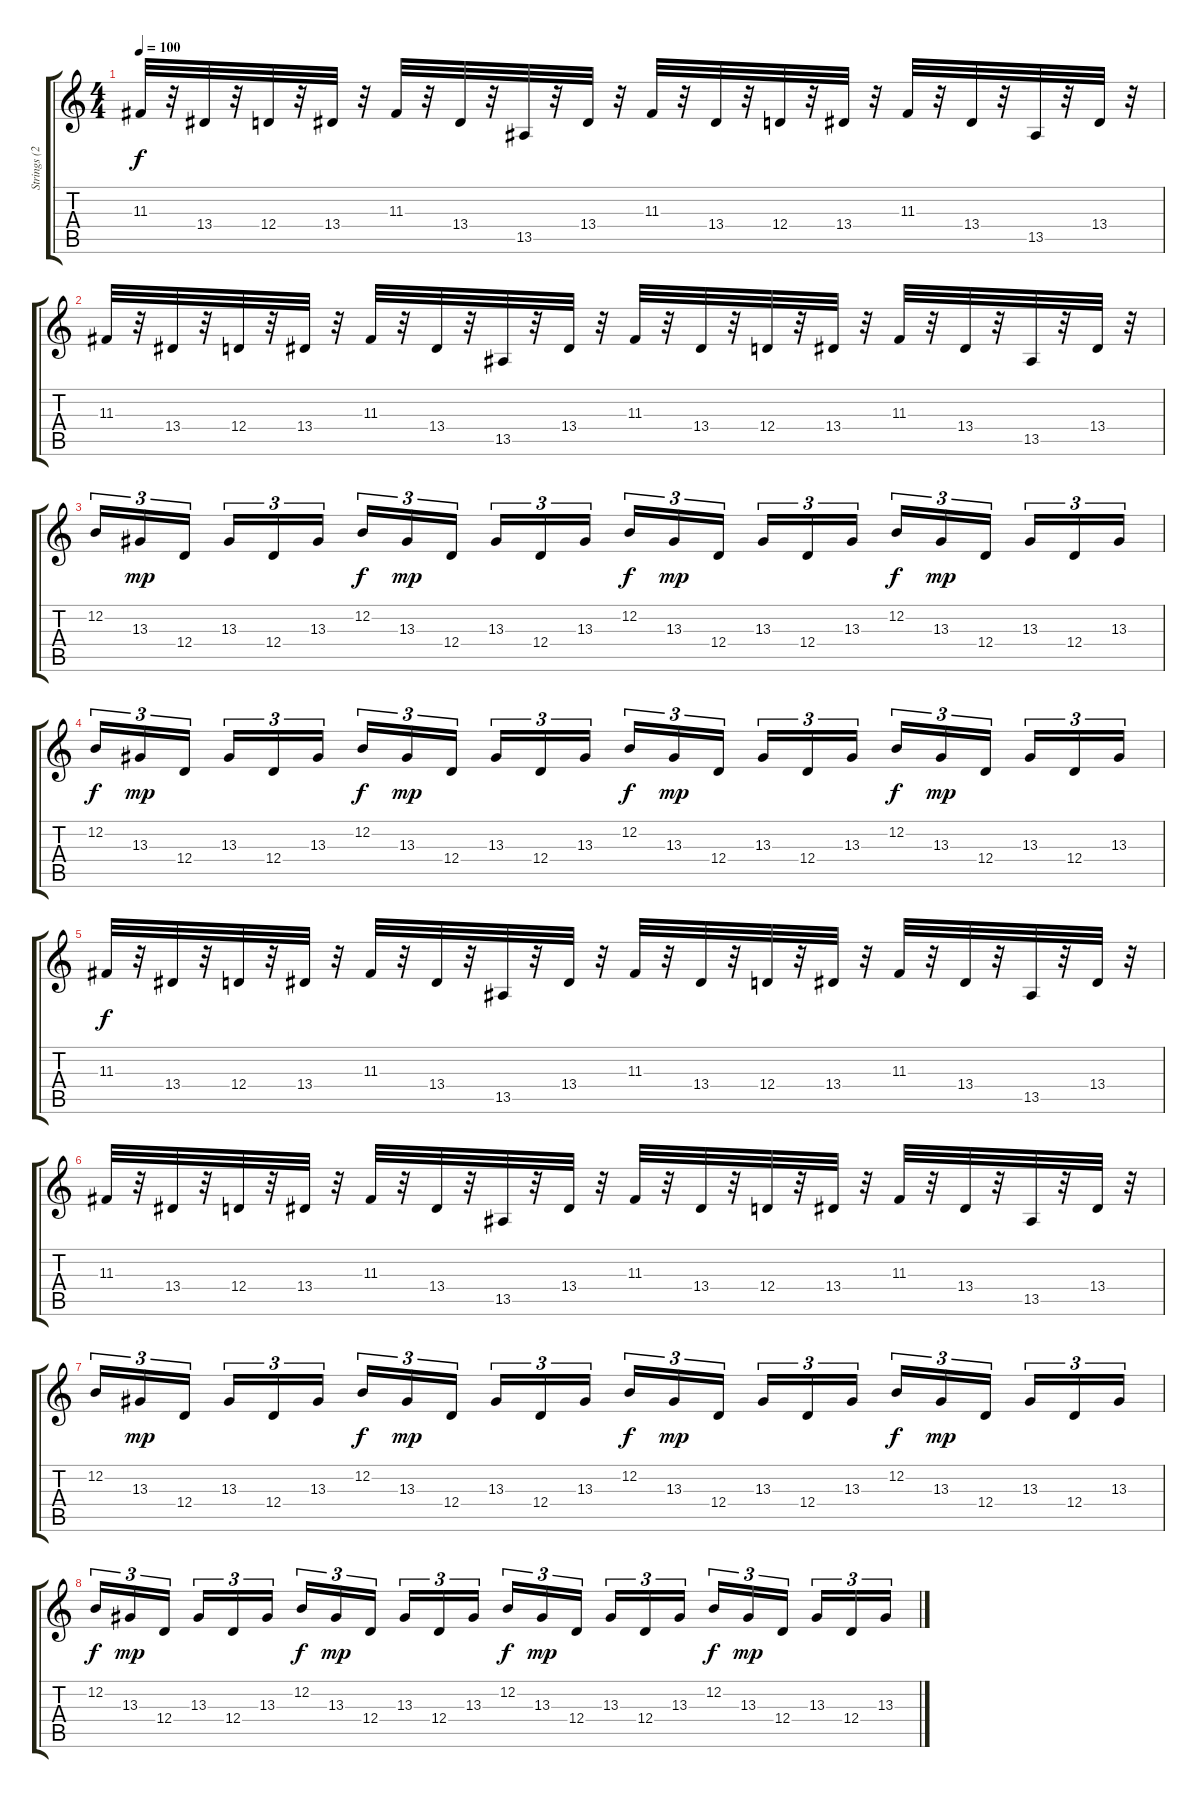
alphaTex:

\track ("Strings (2)" "Strings (2") {instrument tremolostrings}
\staff {score tabs}
\tuning (E4 B3 G3 D3 A2 E2) {hide}
\ts (4 4)
\tempo 100
\clef g2
\ks c
11.3.32{dy f} r.32 13.4.32 r.32 12.4.32 r.32 13.4.32 r.32 11.3.32 r.32 13.4.32 r.32 13.5.32 r.32 13.4.32 r.32 11.3.32 r.32 13.4.32 r.32 12.4.32 r.32 13.4.32 r.32 11.3.32 r.32 13.4.32 r.32 13.5.32 r.32 13.4.32 r.32 |
11.3.32 r.32 13.4.32 r.32 12.4.32 r.32 13.4.32 r.32 11.3.32 r.32 13.4.32 r.32 13.5.32 r.32 13.4.32 r.32 11.3.32 r.32 13.4.32 r.32 12.4.32 r.32 13.4.32 r.32 11.3.32 r.32 13.4.32 r.32 13.5.32 r.32 13.4.32 r.32 |
12.2.16{tu (3 2)} 13.3.16{tu (3 2) dy mp} 12.4.16{tu (3 2)} 13.3.16{tu (3 2)} 12.4.16{tu (3 2)} 13.3.16{tu (3 2)} 12.2.16{tu (3 2) dy f} 13.3.16{tu (3 2) dy mp} 12.4.16{tu (3 2)} 13.3.16{tu (3 2)} 12.4.16{tu (3 2)} 13.3.16{tu (3 2)} 12.2.16{tu (3 2) dy f} 13.3.16{tu (3 2) dy mp} 12.4.16{tu (3 2)} 13.3.16{tu (3 2)} 12.4.16{tu (3 2)} 13.3.16{tu (3 2)} 12.2.16{tu (3 2) dy f} 13.3.16{tu (3 2) dy mp} 12.4.16{tu (3 2)} 13.3.16{tu (3 2)} 12.4.16{tu (3 2)} 13.3.16{tu (3 2)} |
12.2.16{tu (3 2) dy f} 13.3.16{tu (3 2) dy mp} 12.4.16{tu (3 2)} 13.3.16{tu (3 2)} 12.4.16{tu (3 2)} 13.3.16{tu (3 2)} 12.2.16{tu (3 2) dy f} 13.3.16{tu (3 2) dy mp} 12.4.16{tu (3 2)} 13.3.16{tu (3 2)} 12.4.16{tu (3 2)} 13.3.16{tu (3 2)} 12.2.16{tu (3 2) dy f} 13.3.16{tu (3 2) dy mp} 12.4.16{tu (3 2)} 13.3.16{tu (3 2)} 12.4.16{tu (3 2)} 13.3.16{tu (3 2)} 12.2.16{tu (3 2) dy f} 13.3.16{tu (3 2) dy mp} 12.4.16{tu (3 2)} 13.3.16{tu (3 2)} 12.4.16{tu (3 2)} 13.3.16{tu (3 2)} |
11.3.32{dy f} r.32 13.4.32 r.32 12.4.32 r.32 13.4.32 r.32 11.3.32 r.32 13.4.32 r.32 13.5.32 r.32 13.4.32 r.32 11.3.32 r.32 13.4.32 r.32 12.4.32 r.32 13.4.32 r.32 11.3.32 r.32 13.4.32 r.32 13.5.32 r.32 13.4.32 r.32 |
11.3.32 r.32 13.4.32 r.32 12.4.32 r.32 13.4.32 r.32 11.3.32 r.32 13.4.32 r.32 13.5.32 r.32 13.4.32 r.32 11.3.32 r.32 13.4.32 r.32 12.4.32 r.32 13.4.32 r.32 11.3.32 r.32 13.4.32 r.32 13.5.32 r.32 13.4.32 r.32 |
12.2.16{tu (3 2)} 13.3.16{tu (3 2) dy mp} 12.4.16{tu (3 2)} 13.3.16{tu (3 2)} 12.4.16{tu (3 2)} 13.3.16{tu (3 2)} 12.2.16{tu (3 2) dy f} 13.3.16{tu (3 2) dy mp} 12.4.16{tu (3 2)} 13.3.16{tu (3 2)} 12.4.16{tu (3 2)} 13.3.16{tu (3 2)} 12.2.16{tu (3 2) dy f} 13.3.16{tu (3 2) dy mp} 12.4.16{tu (3 2)} 13.3.16{tu (3 2)} 12.4.16{tu (3 2)} 13.3.16{tu (3 2)} 12.2.16{tu (3 2) dy f} 13.3.16{tu (3 2) dy mp} 12.4.16{tu (3 2)} 13.3.16{tu (3 2)} 12.4.16{tu (3 2)} 13.3.16{tu (3 2)} |
12.2.16{tu (3 2) dy f} 13.3.16{tu (3 2) dy mp} 12.4.16{tu (3 2)} 13.3.16{tu (3 2)} 12.4.16{tu (3 2)} 13.3.16{tu (3 2)} 12.2.16{tu (3 2) dy f} 13.3.16{tu (3 2) dy mp} 12.4.16{tu (3 2)} 13.3.16{tu (3 2)} 12.4.16{tu (3 2)} 13.3.16{tu (3 2)} 12.2.16{tu (3 2) dy f} 13.3.16{tu (3 2) dy mp} 12.4.16{tu (3 2)} 13.3.16{tu (3 2)} 12.4.16{tu (3 2)} 13.3.16{tu (3 2)} 12.2.16{tu (3 2) dy f} 13.3.16{tu (3 2) dy mp} 12.4.16{tu (3 2)} 13.3.16{tu (3 2)} 12.4.16{tu (3 2)} 13.3.16{tu (3 2)}
